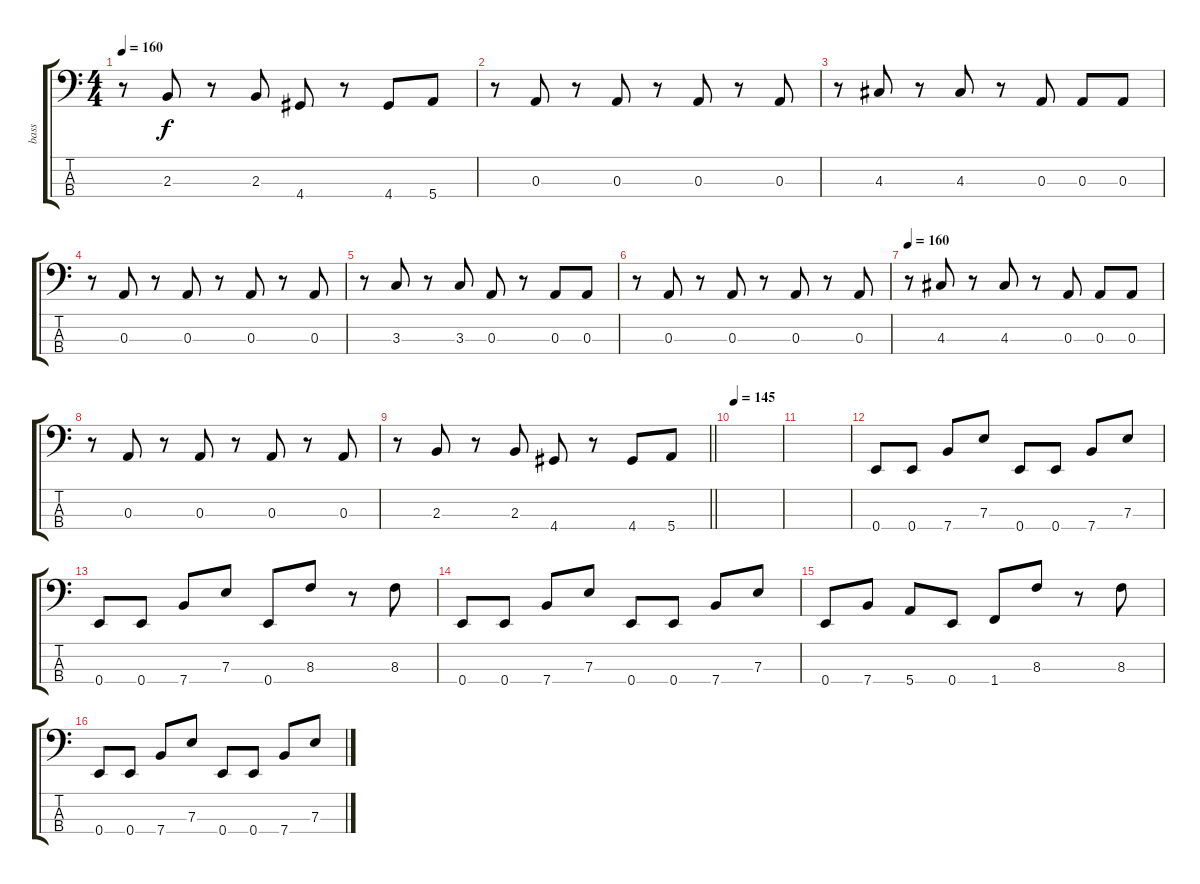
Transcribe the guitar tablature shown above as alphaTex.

\track ("bass" "bass") {instrument electricbassfinger}
\staff {score tabs}
\tuning (G2 D2 A1 E1) {hide}
\ts (4 4)
\tempo 160
\clef f4
\ks c
r.8{dy f} 2.3.8 r.8 2.3.8 4.4.8 r.8 4.4.8 5.4.8 |
r.8 0.3.8 r.8 0.3.8 r.8 0.3.8 r.8 0.3.8 |
r.8 4.3.8 r.8 4.3.8 r.8 0.3.8 0.3.8 0.3.8 |
r.8 0.3.8 r.8 0.3.8 r.8 0.3.8 r.8 0.3.8 |
r.8 3.3.8 r.8 3.3.8 0.3.8 r.8 0.3.8 0.3.8 |
r.8 0.3.8 r.8 0.3.8 r.8 0.3.8 r.8 0.3.8 |
\tempo 160
r.8 4.3.8 r.8 4.3.8 r.8 0.3.8 0.3.8 0.3.8 |
r.8 0.3.8 r.8 0.3.8 r.8 0.3.8 r.8 0.3.8 |
\barLineRight lightlight
r.8 2.3.8 r.8 2.3.8 4.4.8 r.8 4.4.8 5.4.8 |
\section ("" "")
\tempo 145
|
|
0.4.8{volume 16} 0.4.8 7.4.8 7.3.8 0.4.8 0.4.8 7.4.8 7.3.8 |
0.4.8 0.4.8 7.4.8 7.3.8 0.4.8 8.3.8 r.8 8.3.8 |
0.4.8 0.4.8 7.4.8 7.3.8 0.4.8 0.4.8 7.4.8 7.3.8 |
0.4.8 7.4.8 5.4.8 0.4.8 1.4.8 8.3.8 r.8 8.3.8 |
0.4.8 0.4.8 7.4.8 7.3.8 0.4.8 0.4.8 7.4.8 7.3.8
